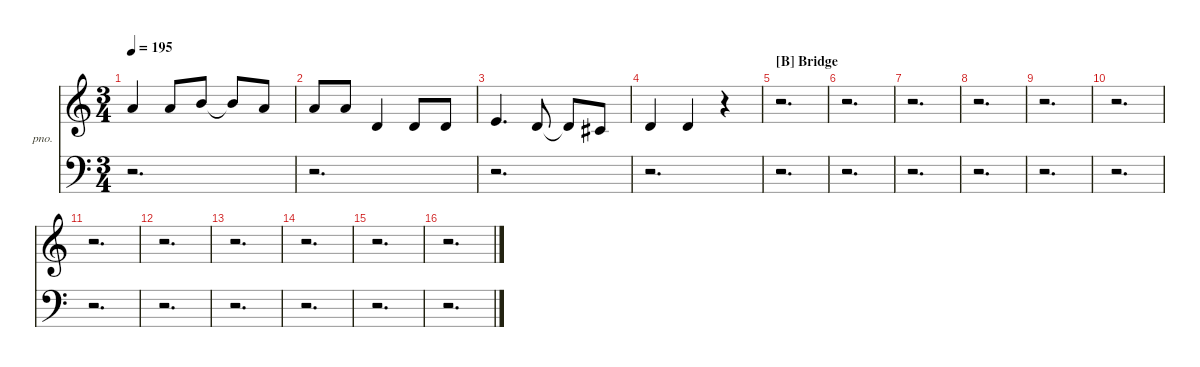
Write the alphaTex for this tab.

\hideDynamics
\bracketExtendMode nobrackets
\firstSystemTrackNameOrientation horizontal
\track ("Chorus" "pno.") {instrument acousticgrandpiano}
\staff {score}
\tuning (E4 B3 G3 D3 A2 E2)
\ts (3 4)
\tempo 195
\clef g2
\ks aminor
5.1.4{dy ff} 5.1.8 7.1.8 7.1{t}.8 5.1.8 |
5.1.8 5.1.8 3.2.4 3.2.8 3.2.8 |
0.1.4{d} 3.2.8 3.2{t}.8 2.2{acc #}.8 |
3.2.4 3.2.4 r.4 |
\section ("B" "Bridge")
r.2{d} |
r.2{d} |
r.2{d} |
r.2{d} |
r.2{d} |
r.2{d} |
r.2{d} |
r.2{d} |
r.2{d} |
r.2{d} |
r.2{d} |
r.2{d}
\staff {score}
\tuning (G2 D2 A1 E1 B0)
\clef f4
\ottava regular
\simile none
\ks aminor
r.2{d dy ff} |
r.2{d} |
r.2{d} |
r.2{d} |
r.2{d} |
r.2{d} |
r.2{d} |
r.2{d} |
r.2{d} |
r.2{d} |
r.2{d} |
r.2{d} |
r.2{d} |
r.2{d} |
r.2{d} |
r.2{d}
